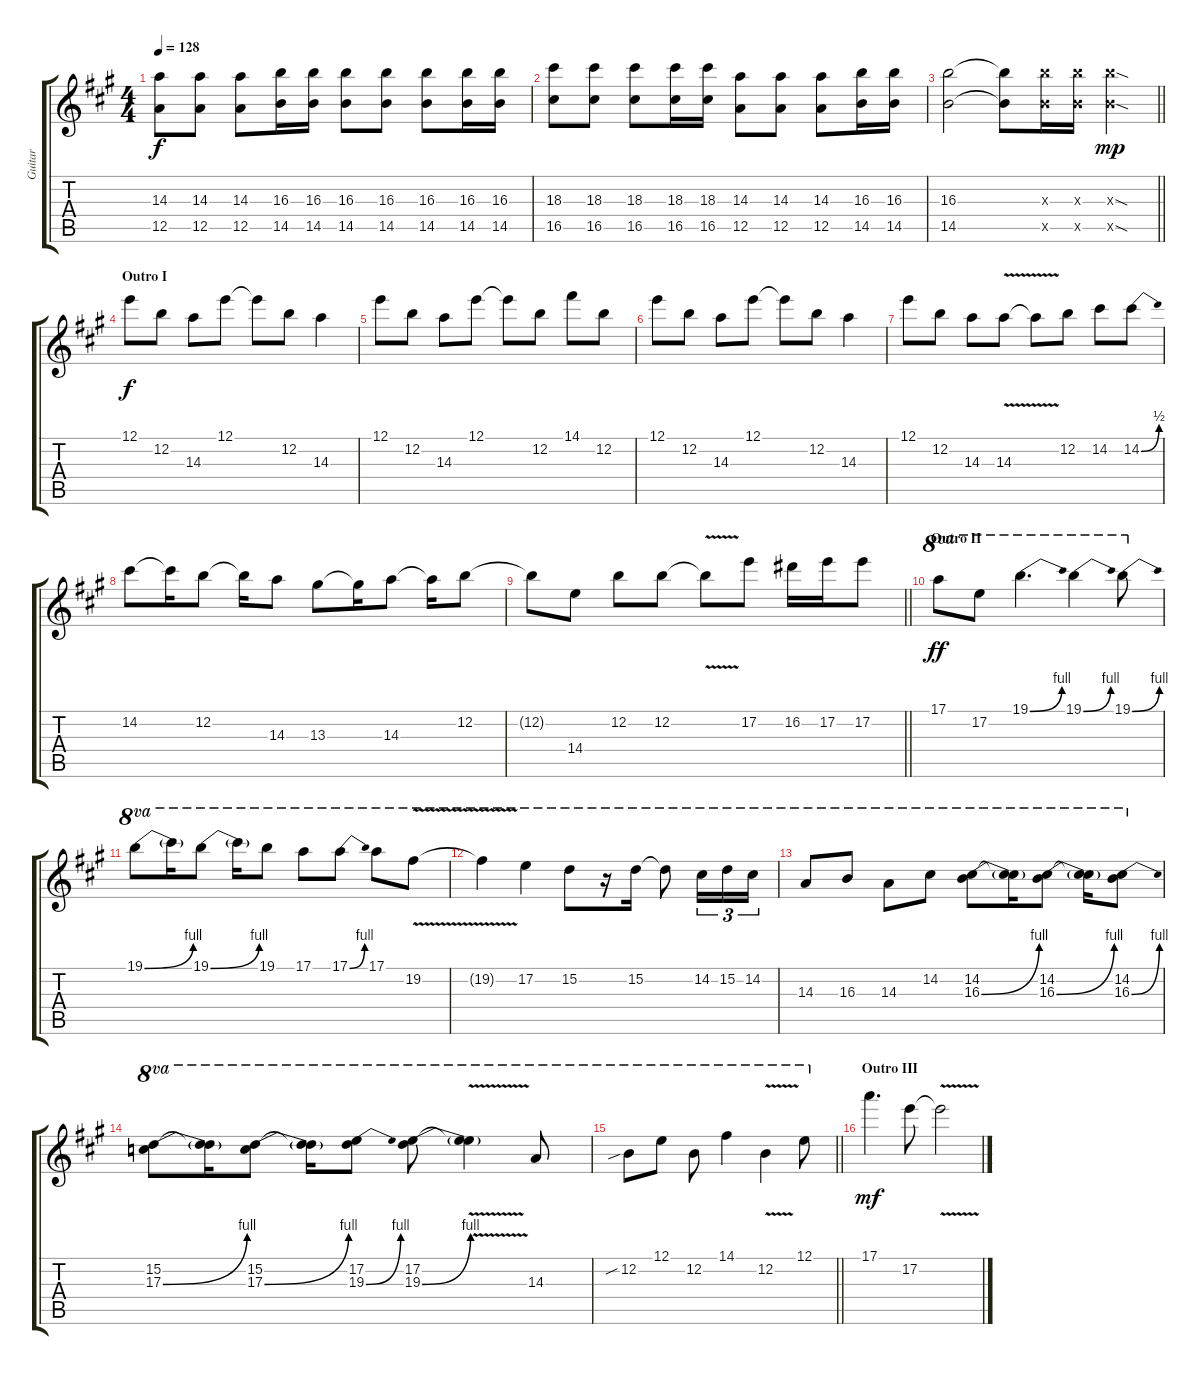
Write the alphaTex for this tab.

\track ("Guitar" "Guitar") {instrument distortionguitar}
\staff {score tabs}
\tuning (E4 B3 G3 D3 A2 E2) {hide}
\ts (4 4)
\tempo 128
\clef g2
\ks a
(14.3 12.5).8{dy f} (14.3 12.5).8 (14.3 12.5).8 (16.3 14.5).16 (16.3 14.5).16 (16.3 14.5).8 (16.3 14.5).8 (16.3 14.5).8 (16.3 14.5).16 (16.3 14.5).16 |
(18.3 16.5).8 (18.3 16.5).8 (18.3 16.5).8 (18.3 16.5).16 (18.3 16.5).16 (14.3 12.5).8 (14.3 12.5).8 (14.3 12.5).8 (16.3 14.5).16 (16.3 14.5).16 |
\barLineRight lightlight
(16.3 14.5).2 (16.3{t} 14.5{t}).8 (16.3{x} 14.5{x}).16 (16.3{x} 14.5{x}).16 (16.3{sod x} 14.5{sod x}).4{dy mp} |
\section ("" "Outro I")
12.1.8{dy f} 12.2.8 14.3.8 12.1.8 12.1{t}.8 12.2.8 14.3.4 |
12.1.8 12.2.8 14.3.8 12.1.8 12.1{t}.8 12.2.8 14.1.8 12.2.8 |
12.1.8 12.2.8 14.3.8 12.1.8 12.1{t}.8 12.2.8 14.3.4 |
12.1.8 12.2.8 14.3.8 14.3{v}.8 14.3{t}.8 12.2.8 14.2.8 14.2{be (bend 0 0 60 2)}.8 |
14.2.8 14.2{t}.16 12.2.8 12.2{t}.16 14.3.8 13.3.8 13.3{t}.16 14.3.8 14.3{t}.16 12.2.8 |
\barLineRight lightlight
12.2{t}.8 14.4.8 12.2.8 12.2.8 12.2{v t}.8 17.2.8 16.2.16 17.2.16 17.2.8 |
\section ("" "Outro II")
17.1.8{ot 8va dy ff} 17.2.8{ot 8va} 19.1{be (bend 0 0 60 4)}.4{d ot 8va} 19.1{be (bend 0 0 60 4)}.4{ot 8va} 19.1{be (bend 0 0 60 4)}.8{ot 8va} |
19.1{be (bend 0 0 60 4)}.8{ot 8va} 19.1{t}.16{ot 8va} 19.1{be (bend 0 0 60 4)}.8{ot 8va} 19.1{t}.16{ot 8va} 19.1.8{ot 8va} 17.1.8{ot 8va} 17.1{be (bend 0 0 60 4)}.8{ot 8va} 17.1.8{ot 8va} 19.2{v}.8{ot 8va} |
19.2{t}.4{ot 8va} 17.2.4{ot 8va} 15.2.8{ot 8va} r.16{ot 8va} 15.2.16{ot 8va} 15.2{t}.8{ot 8va} 14.2.16{tu (3 2) ot 8va} 15.2.16{tu (3 2) ot 8va} 14.2.16{tu (3 2) ot 8va} |
14.3.8{ot 8va} 16.3.8{ot 8va} 14.3.8{ot 8va} 14.2.8{ot 8va} (14.2 16.3{be (bend 0 0 60 4)}).8{ot 8va} (14.2{t} 16.3{t}).16{ot 8va} (14.2 16.3{be (bend 0 0 60 4)}).8{ot 8va} (14.2{t} 16.3{t}).16{ot 8va} (14.2 16.3{be (bend 0 0 60 4)}).8{ot 8va} |
(15.2 17.3{be (bend 0 0 60 4)}).8{ot 8va} (15.2{t} 17.3{t}).16{ot 8va} (15.2 17.3{be (bend 0 0 60 4)}).8{ot 8va} (15.2{t} 17.3{t}).16{ot 8va} (17.2 19.3{be (bend 0 0 60 4)}).8{ot 8va} (17.2 19.3{be (bend 0 0 60 4)}).8{ot 8va} (17.2{v t} 19.3{v t}).4{ot 8va} 14.3.8{ot 8va} |
\barLineRight lightlight
12.2{sib}.8{ot 8va} 12.1.8{ot 8va} 12.2.8{ot 8va} 14.1.4{ot 8va} 12.2{v}.4{ot 8va} 12.1.8{ot 8va} |
\section ("" "Outro III")
17.1.4{d dy mf} 17.2.8 17.2{v t}.2
